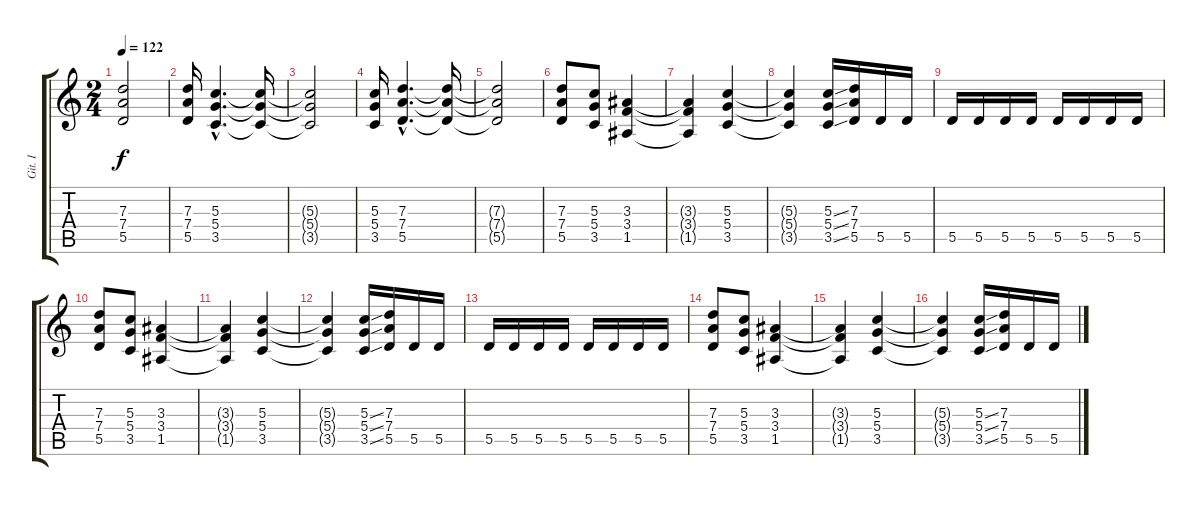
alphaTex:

\track ("Git. I" "Git. I") {instrument distortionguitar}
\staff {score tabs}
\tuning (E4 B3 G3 D3 A2 E2) {hide}
\ts (2 4)
\tempo 122
\clef g2
\ks c
(7.3{t} 7.4{t} 5.5{t}).2{dy f} |
(7.3 7.4 5.5).16 (5.3{hac} 5.4{hac} 3.5{hac}).4{d} (5.3{t} 5.4{t} 3.5{t}).16 |
(5.3{t} 5.4{t} 3.5{t}).2 |
(5.3 5.4 3.5).16 (7.3{hac} 7.4{hac} 5.5{hac}).4{d} (7.3{t} 7.4{t} 5.5{t}).16 |
(7.3{t} 7.4{t} 5.5{t}).2 |
(7.3 7.4 5.5).8 (5.3 5.4 3.5).8 (3.3 3.4 1.5).4 |
(3.3{t} 3.4{t} 1.5{t}).4 (5.3 5.4 3.5).4 |
(5.3{t} 5.4{t} 3.5{t}).4 (5.3{ss} 5.4{ss} 3.5{ss}).16 (7.3 7.4 5.5).16 5.5.16 5.5.16 |
5.5.16 5.5.16 5.5.16 5.5.16 5.5.16 5.5.16 5.5.16 5.5.16 |
(7.3 7.4 5.5).8 (5.3 5.4 3.5).8 (3.3 3.4 1.5).4 |
(3.3{t} 3.4{t} 1.5{t}).4 (5.3 5.4 3.5).4 |
(5.3{t} 5.4{t} 3.5{t}).4 (5.3{ss} 5.4{ss} 3.5{ss}).16 (7.3 7.4 5.5).16 5.5.16 5.5.16 |
5.5.16 5.5.16 5.5.16 5.5.16 5.5.16 5.5.16 5.5.16 5.5.16 |
(7.3 7.4 5.5).8 (5.3 5.4 3.5).8 (3.3 3.4 1.5).4 |
(3.3{t} 3.4{t} 1.5{t}).4 (5.3 5.4 3.5).4 |
(5.3{t} 5.4{t} 3.5{t}).4 (5.3{ss} 5.4{ss} 3.5{ss}).16 (7.3 7.4 5.5).16 5.5.16 5.5.16
